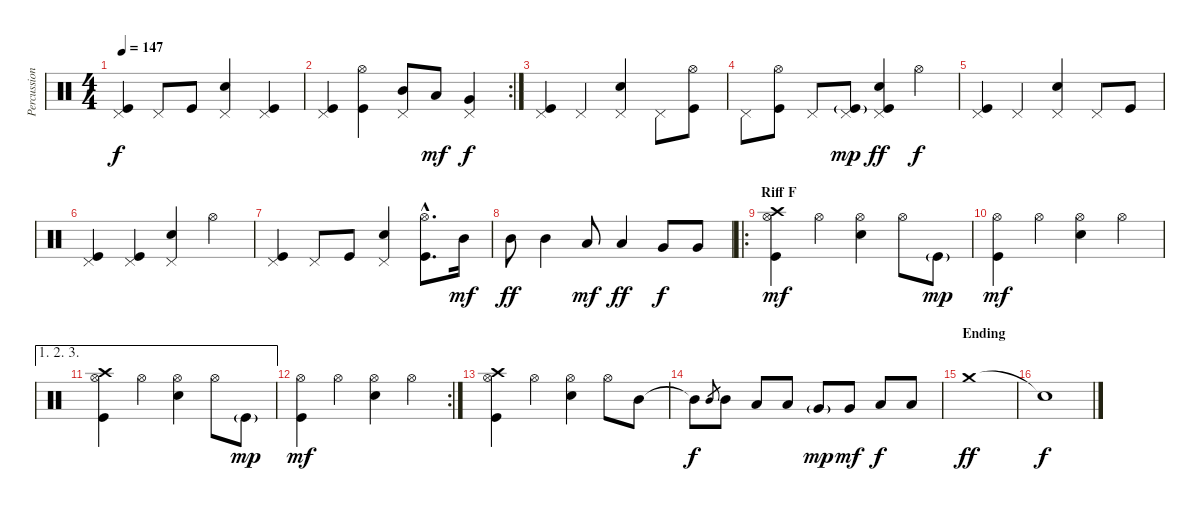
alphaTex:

\track ("Percussion" "Percussion") {instrument percussion}
\staff {score}
\articulation defaults
\ts (4 4)
\tempo 147
\clef neutral
\ks c
("Kick (hit)" "Pedal Hi-Hat (hit)").4{dy f} "Pedal Hi-Hat (hit)".8 "Kick (hit)".8 ("Electric Snare (hit)" "Pedal Hi-Hat (hit)").4 ("Kick (hit)" "Pedal Hi-Hat (hit)").4 |
\rc 2
("Kick (hit)" "Pedal Hi-Hat (hit)").4 ("Kick (hit)" "Hi-Hat (open)").4 ("Mid Tom (hit)" "Pedal Hi-Hat (hit)").8 "Low Tom (hit)".8{dy mf} ("Very Low Tom (hit)" "Pedal Hi-Hat (hit)").4{dy f} |
("Kick (hit)" "Pedal Hi-Hat (hit)").4 "Pedal Hi-Hat (hit)".4 ("Electric Snare (hit)" "Pedal Hi-Hat (hit)").4 "Pedal Hi-Hat (hit)".8 ("Kick (hit)" "Hi-Hat (open)").8 |
"Pedal Hi-Hat (hit)".8 ("Kick (hit)" "Hi-Hat (open)").8 "Pedal Hi-Hat (hit)".8 ("Kick (hit)"{g} "Pedal Hi-Hat (hit)").8{dy mp} ("Electric Snare (hit)" "Kick (hit)" "Pedal Hi-Hat (hit)").4{dy ff} "Hi-Hat (open)".4{dy f} |
("Kick (hit)" "Pedal Hi-Hat (hit)").4 "Pedal Hi-Hat (hit)".4 ("Electric Snare (hit)" "Pedal Hi-Hat (hit)").4 "Pedal Hi-Hat (hit)".8 "Kick (hit)".8 |
("Kick (hit)" "Pedal Hi-Hat (hit)").4 ("Kick (hit)" "Pedal Hi-Hat (hit)").4 ("Electric Snare (hit)" "Pedal Hi-Hat (hit)").4 "Hi-Hat (open)".4 |
("Kick (hit)" "Pedal Hi-Hat (hit)").4 "Pedal Hi-Hat (hit)".8 "Kick (hit)".8 ("Electric Snare (hit)" "Pedal Hi-Hat (hit)").4 ("Kick (hit)"{hac} "Hi-Hat (open)"{hac}).8{d} "Mid Tom (hit)".16{dy mf} |
"Mid Tom (hit)".8{dy ff} "Mid Tom (hit)".4 "Low Tom (hit)".8{dy mf} "Low Tom (hit)".4{dy ff} "Very Low Tom (hit)".8{dy f} "Very Low Tom (hit)".8 |
\ro
\section ("" "Riff F")
("Crash high (hit)" "Kick (hit)" "Hi-Hat (open)").4{dy mf} "Hi-Hat (open)".4 ("Electric Snare (hit)" "Hi-Hat (open)").4 "Hi-Hat (open)".8 "Kick (hit)"{g}.8{dy mp} |
("Kick (hit)" "Hi-Hat (open)").4{dy mf} "Hi-Hat (open)".4 ("Electric Snare (hit)" "Hi-Hat (open)").4 "Hi-Hat (open)".4 |
\ae (1 2 3)
("Crash high (hit)" "Kick (hit)" "Hi-Hat (open)").4 "Hi-Hat (open)".4 ("Electric Snare (hit)" "Hi-Hat (open)").4 "Hi-Hat (open)".8 "Kick (hit)"{g}.8{dy mp} |
\rc 2
("Kick (hit)" "Hi-Hat (open)").4{dy mf} "Hi-Hat (open)".4 ("Electric Snare (hit)" "Hi-Hat (open)").4 "Hi-Hat (open)".4 |
("Crash high (hit)" "Kick (hit)" "Hi-Hat (open)").4 "Hi-Hat (open)".4 ("Electric Snare (hit)" "Hi-Hat (open)").4 "Hi-Hat (open)".8 "Mid Tom (hit)".8 |
"Mid Tom (hit)"{t}.8{dy f} "Mid Tom (hit)".8{gr} "Mid Tom (hit)".8 "Low Tom (hit)".8 "Low Tom (hit)".8 "Very Low Tom (hit)"{g}.8{dy mp} "Very Low Tom (hit)".8{dy mf} "Low Floor Tom (hit)".8{dy f} "Low Floor Tom (hit)".8 |
\section ("" "Ending")
"Crash medium (hit)".1{dy ff} |
"Snare (hit)"{t}.1{dy f}
